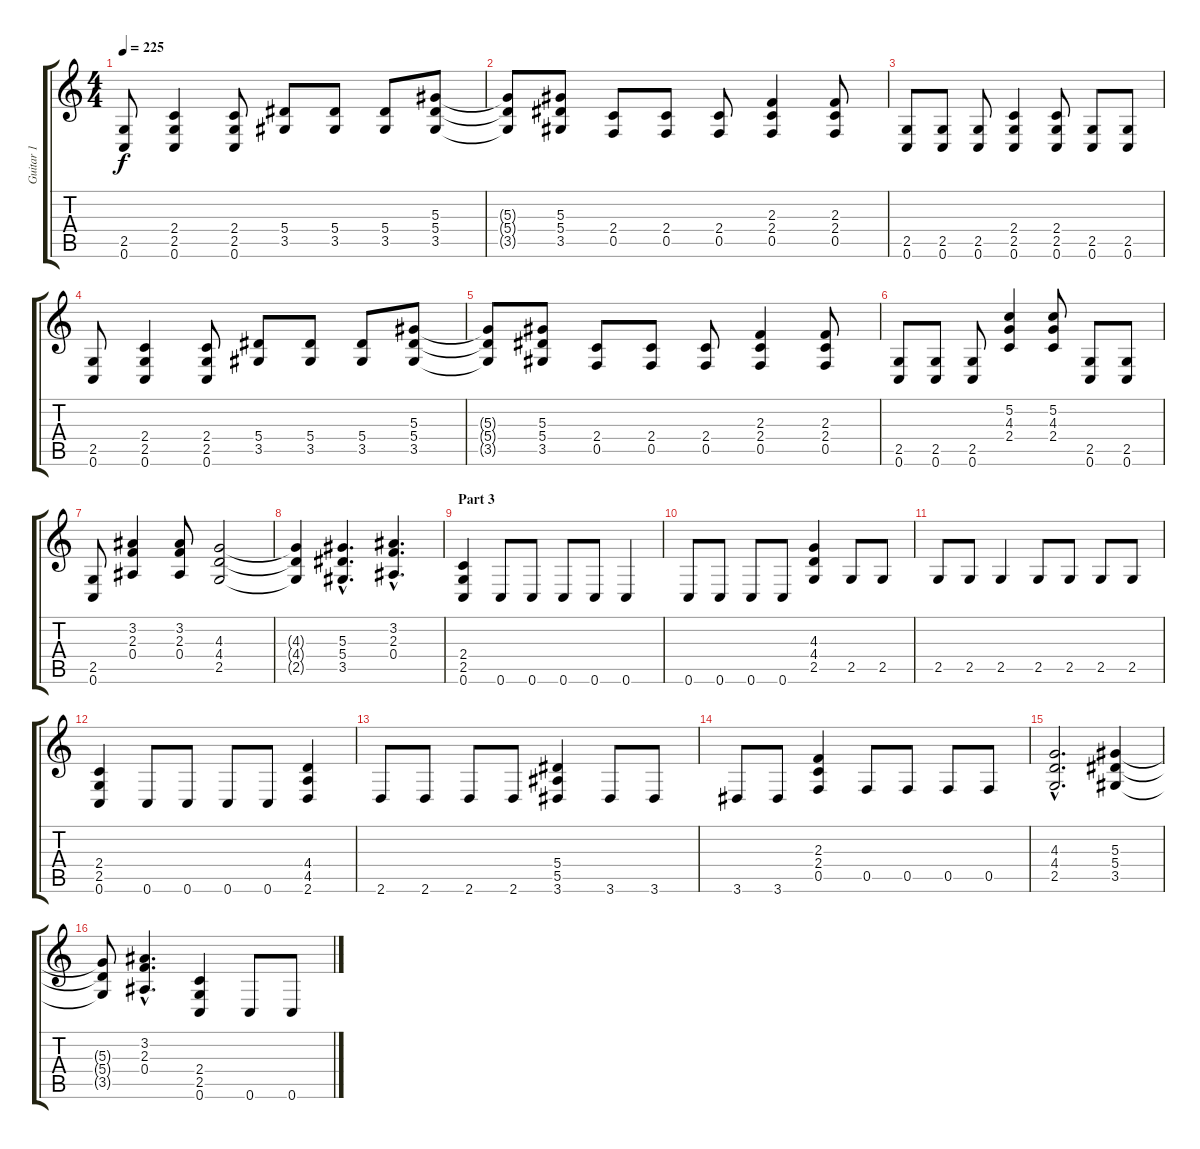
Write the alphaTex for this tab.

\track ("Guitar 1" "Guitar 1") {instrument distortionguitar}
\staff {score tabs}
\tuning (C4 G3 Eb3 Bb2 F2 C2) {hide}
\ts (4 4)
\tempo 225
\clef g2
\ks c
(2.5 0.6).8{dy f} (2.4 2.5 0.6).4 (2.4 2.5 0.6).8 (5.4 3.5).8 (5.4 3.5).8 (5.4 3.5).8 (5.3 5.4 3.5).8 |
(5.3{t} 5.4{t} 3.5{t}).8 (5.3 5.4 3.5).8 (2.4 0.5).8 (2.4 0.5).8 (2.4 0.5).8 (2.3 2.4 0.5).4 (2.3 2.4 0.5).8 |
(2.5 0.6).8 (2.5 0.6).8 (2.5 0.6).8 (2.4 2.5 0.6).4 (2.4 2.5 0.6).8 (2.5 0.6).8 (2.5 0.6).8 |
(2.5 0.6).8 (2.4 2.5 0.6).4 (2.4 2.5 0.6).8 (5.4 3.5).8 (5.4 3.5).8 (5.4 3.5).8 (5.3 5.4 3.5).8 |
(5.3{t} 5.4{t} 3.5{t}).8 (5.3 5.4 3.5).8 (2.4 0.5).8 (2.4 0.5).8 (2.4 0.5).8 (2.3 2.4 0.5).4 (2.3 2.4 0.5).8 |
(2.5 0.6).8 (2.5 0.6).8 (2.5 0.6).8 (5.2 4.3 2.4).4 (5.2 4.3 2.4).8 (2.5 0.6).8 (2.5 0.6).8 |
(2.5 0.6).8 (3.2 2.3 0.4).4 (3.2 2.3 0.4).8 (4.3 4.4 2.5).2 |
(4.3{t} 4.4{t} 2.5{t}).4 (5.3{hac} 5.4{hac} 3.5{hac}).4{d} (3.2{hac} 2.3{hac} 0.4{hac}).4{d} |
\section ("" "Part 3")
(2.4 2.5 0.6).4 0.6.8 0.6.8 0.6.8 0.6.8 0.6.4 |
0.6.8 0.6.8 0.6.8 0.6.8 (4.3 4.4 2.5).4 2.5.8 2.5.8 |
2.5.8 2.5.8 2.5.4 2.5.8 2.5.8 2.5.8 2.5.8 |
(2.4 2.5 0.6).4 0.6.8 0.6.8 0.6.8 0.6.8 (4.4 4.5 2.6).4 |
2.6.8 2.6.8 2.6.8 2.6.8 (5.4 5.5 3.6).4 3.6.8 3.6.8 |
3.6.8 3.6.8 (2.3 2.4 0.5).4 0.5.8 0.5.8 0.5.8 0.5.8 |
(4.3{hac} 4.4{hac} 2.5{hac}).2{d} (5.3 5.4 3.5).4 |
(5.3{t} 5.4{t} 3.5{t}).8 (3.2{hac} 2.3{hac} 0.4{hac}).4{d} (2.4 2.5 0.6).4 0.6.8 0.6.8
